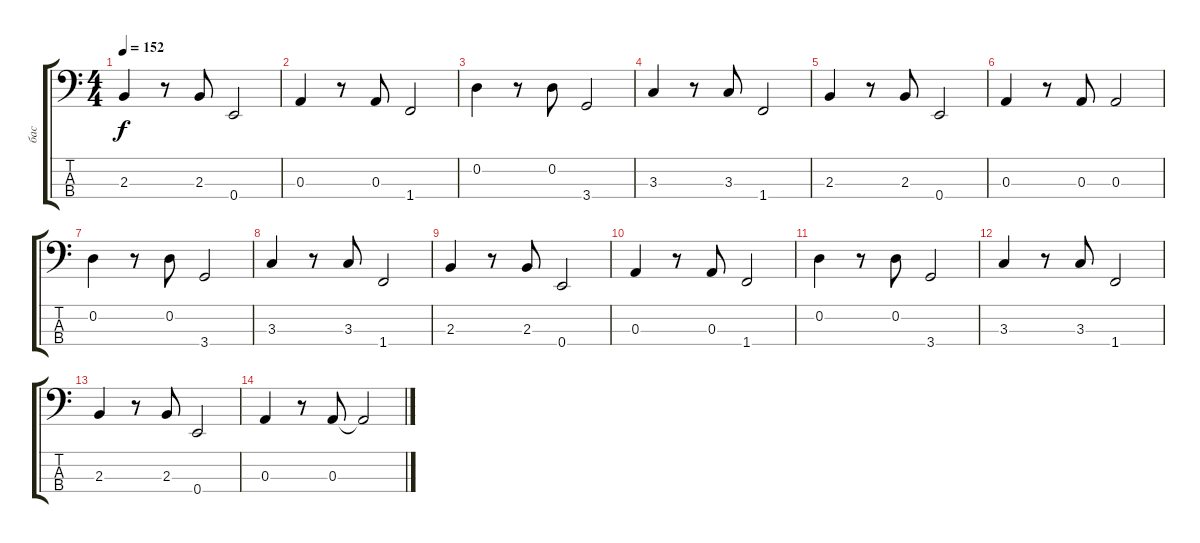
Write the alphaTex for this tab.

\track ("бас" "бас") {instrument electricbasspick}
\staff {score tabs}
\tuning (G2 D2 A1 E1) {hide}
\ts (4 4)
\tempo 152
\clef f4
\ks c
2.3.4{dy f} r.8 2.3.8 0.4.2 |
0.3.4 r.8 0.3.8 1.4.2 |
0.2.4 r.8 0.2.8 3.4.2 |
3.3.4 r.8 3.3.8 1.4.2 |
2.3.4 r.8 2.3.8 0.4.2 |
0.3.4 r.8 0.3.8 0.3.2 |
0.2.4 r.8 0.2.8 3.4.2 |
3.3.4 r.8 3.3.8 1.4.2 |
2.3.4 r.8 2.3.8 0.4.2 |
0.3.4 r.8 0.3.8 1.4.2 |
0.2.4 r.8 0.2.8 3.4.2 |
3.3.4 r.8 3.3.8 1.4.2 |
2.3.4 r.8 2.3.8 0.4.2 |
0.3.4 r.8 0.3.8 0.3{t}.2
